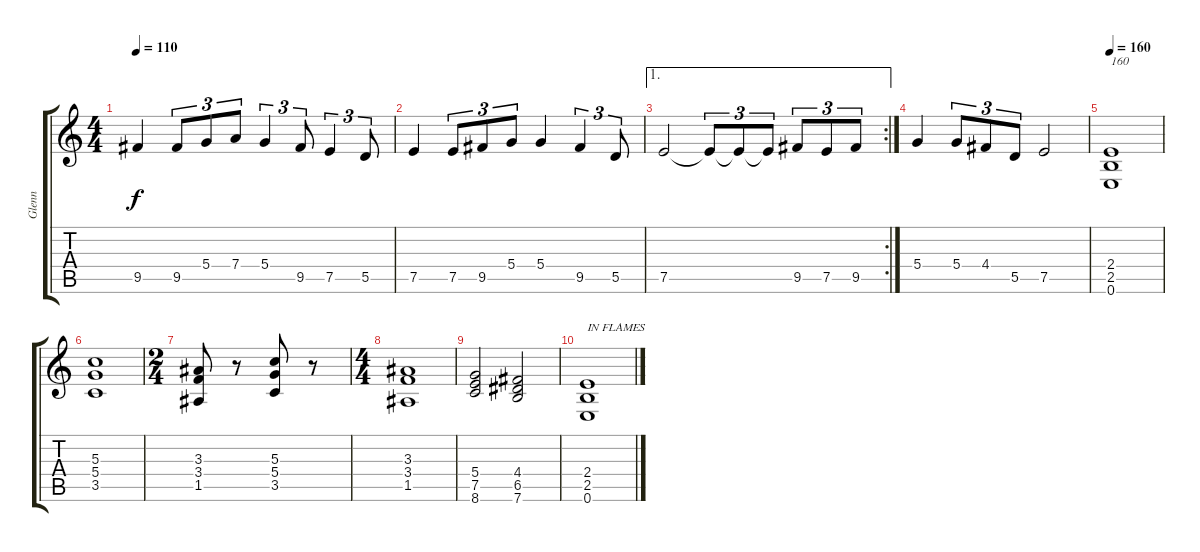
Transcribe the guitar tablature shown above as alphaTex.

\track ("Glenn " "Glenn ") {instrument distortionguitar}
\staff {score tabs}
\tuning (E4 B3 G3 D3 A2 E2) {hide}
\ts (4 4)
\tempo 110
\clef g2
\ks c
9.5.4{dy f} 9.5.8{tu (3 2)} 5.4.8{tu (3 2)} 7.4.8{tu (3 2)} 5.4.4{tu (3 2)} 9.5.8{tu (3 2)} 7.5.4{tu (3 2)} 5.5.8{tu (3 2)} |
7.5.4 7.5.8{tu (3 2)} 9.5.8{tu (3 2)} 5.4.8{tu (3 2)} 5.4.4 9.5.4{tu (3 2)} 5.5.8{tu (3 2)} |
\ae 1
\rc 2
7.5.2 7.5{t}.8{tu (3 2)} 7.5{t}.8{tu (3 2)} 7.5{t}.8{tu (3 2)} 9.5.8{tu (3 2)} 7.5.8{tu (3 2)} 9.5.8{tu (3 2)} |
5.4.4 5.4.8{tu (3 2)} 4.4.8{tu (3 2)} 5.5.8{tu (3 2)} 7.5.2 |
\tempo 160
(2.4 2.5 0.6).1{txt "160"} |
(5.3 5.4 3.5).1 |
\ts (2 4)
(3.3 3.4 1.5).8 r.8 (5.3 5.4 3.5).8 r.8 |
\ts (4 4)
(3.3 3.4 1.5).1 |
(5.4 7.5 8.6).2 (4.4 6.5 7.6).2 |
(2.4 2.5 0.6).1{txt "IN FLAMES"}
